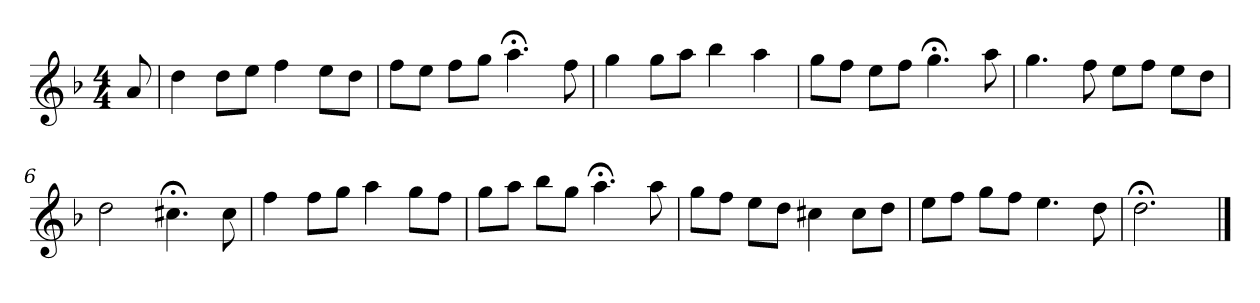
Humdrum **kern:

**kern
*part1
*staff1
*k[b-]
*d:
*M4/4
*MM120
=
8a
=1
4dd
8ddL
8eeJ
4ff
8eeL
8ddJ
=2
8ffL
8eeJ
8ffL
8ggJ
4.aa;<
8ff
=3
4gg
8ggL
8aaJ
4bb-
4aa
=4
8ggL
8ffJ
8eeL
8ffJ
4.gg;<
8aa
=5
4.gg
8ff
8eeL
8ffJ
8eeL
8ddJ
=6
2dd
4.cc#X;<
8cc#
=7
4ff
8ffL
8ggJ
4aa
8ggL
8ffJ
=8
8ggL
8aaJ
8bb-L
8ggJ
4.aa;<
8aa
=9
8ggL
8ffJ
8eeL
8ddJ
4cc#X
8cc#L
8ddJ
=10
8eeL
8ffJ
8ggL
8ffJ
4.ee
8dd
=11
2.dd;<
==
*-
